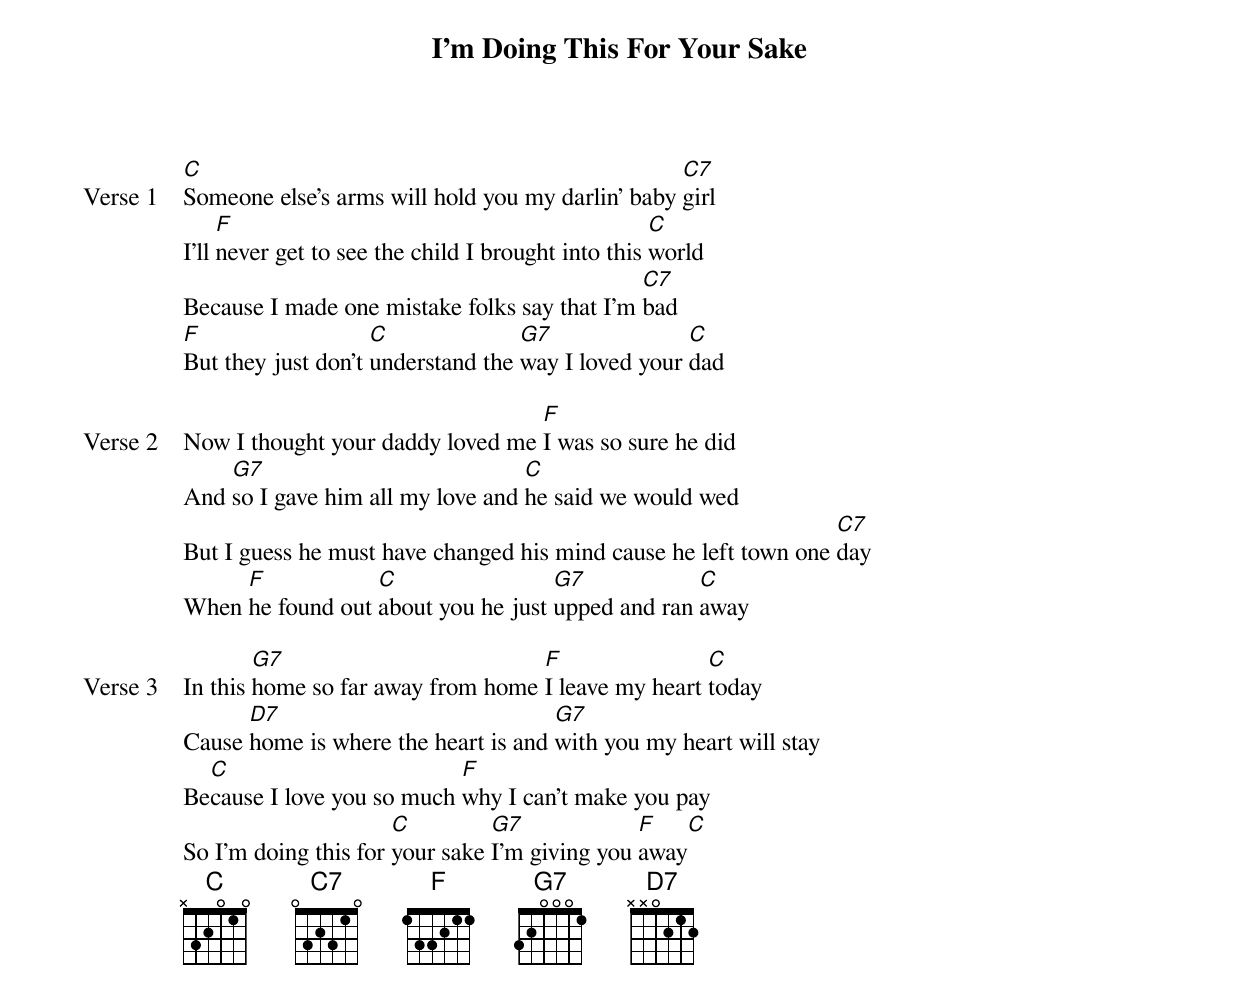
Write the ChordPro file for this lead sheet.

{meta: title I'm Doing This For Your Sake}
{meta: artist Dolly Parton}

{start_of_verse: Verse 1}
[C]Someone else's arms will hold you my darlin' baby [C7]girl
I'll [F]never get to see the child I brought into this [C]world
Because I made one mistake folks say that I'm [C7]bad
[F]But they just don't [C]understand the [G7]way I loved your [C]dad
{end_of_verse}

{start_of_verse: Verse 2}
Now I thought your daddy loved me [F]I was so sure he did
And [G7]so I gave him all my love and [C]he said we would wed
But I guess he must have changed his mind cause he left town one [C7]day
When [F]he found out [C]about you he just [G7]upped and ran [C]away
{end_of_verse}

{start_of_verse: Verse 3}
In this [G7]home so far away from home [F]I leave my heart [C]today
Cause [D7]home is where the heart is and [G7]with you my heart will stay
Be[C]cause I love you so much [F]why I can't make you pay
So I'm doing this for [C]your sake [G7]I'm giving you [F]away[C]
{end_of_verse}
